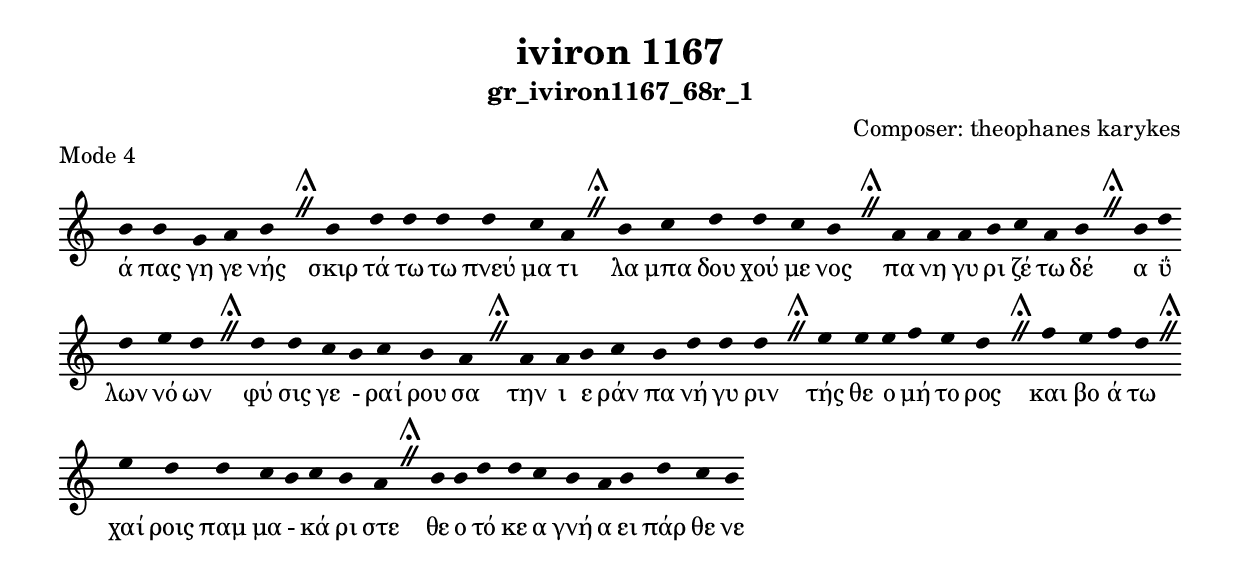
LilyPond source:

\include "gregorian.ly"

	\header {
 	  title = "iviron 1167"
	  subtitle = "gr_iviron1167_68r_1"
	  composer = "Composer: theophanes karykes"
	  piece = "Mode 4"
	}

	chant = {
	  b'4 b'4 g'4 a'4 b'4 \divisioMaior
 b'4 d''4 d''4 d''4 d''4 c''4 a'4 \divisioMaior
 b'4 c''4 d''4 d''4 c''4 b'4 \divisioMaior
 a'4 a'4 a'4 b'4 c''4 a'4 b'4 \divisioMaior
 b'4 d''4 d''4 e''4 d''4 \divisioMaior
 d''4 d''4 c''4 b'4 c''4 b'4 a'4 \divisioMaior
 a'4 a'4 b'4 c''4 b'4 d''4 d''4 d''4 \divisioMaior
 e''4 e''4 e''4 f''4 e''4 d''4 \divisioMaior
 f''4 e''4 f''4 d''4 \divisioMaior
 e''4 d''4 d''4 c''4 b'4 c''4 b'4 a'4 \divisioMaior
 b'4 b'4 d''4 d''4 c''4 b'4 a'4 b'4 d''4 c''4 b'4\finalis
	}

	verba = \lyricmode {ά πας γη γε νής 
σκιρ τά τω τω πνεύ μα τι 
λα μπα δου χού με νος 
πα νη γυ ρι ζέ τω δέ 
α ΰ λων νό ων 
φύ σις γε - ραί ρου σα 
την ι ε ράν πα νή γυ ριν 
τής θε ο μή το ρος 
και βο ά τω 
χαί ροις παμ μα - κά ρι στε 
θε ο τό κε α γνή α ει πάρ θε νε 
	}


	\score {
	  \new Staff <<
	  \new Voice = "melody" \chant
	  \new Lyrics = "one" \lyricsto melody \verba
	  >>
	  \layout {
	    \context {
	      \Staff
	      \remove "Time_signature_engraver"
	      \remove "Bar_engraver"
	    }
	    \context {
	      \Voice
	      \remove "Stem_engraver"
	    }
	  }
	}